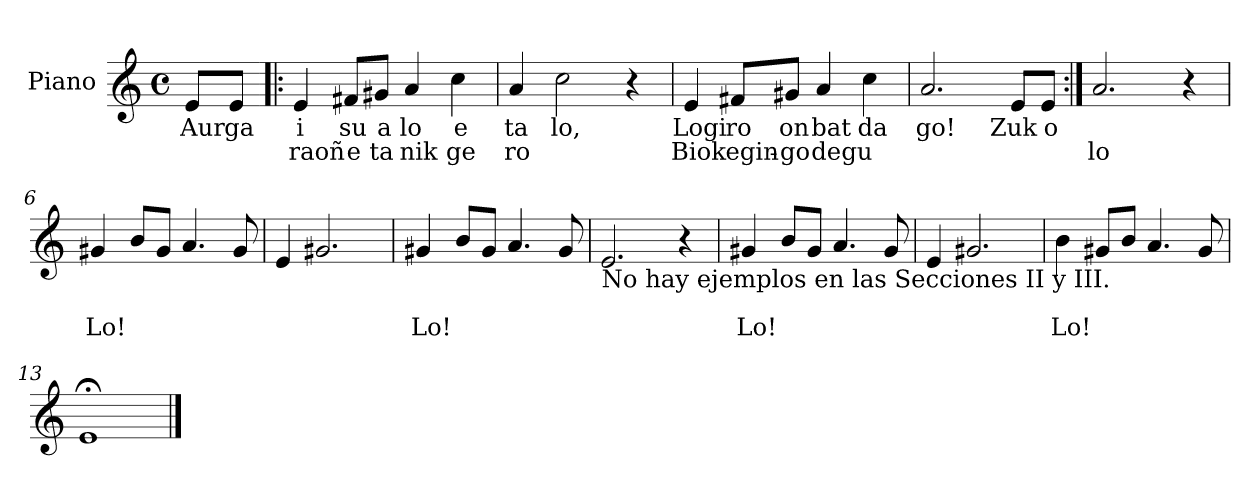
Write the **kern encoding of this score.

**kern	**text	**text
*part1	*part1	*part1
*staff1	*staff1	*staff1
*I"Piano	*	*
*I'Pno.	*	*
*clefG2	*	*
*k[]	*	*
*M4/4	*	*
*met(c)	*	*
=	=	=
8e/L	Aur	.
8e/J	ga	.
=1!|:	=1!|:	=1!|:
4e/	i	raoñ
8f#X/L	su	e
8g#X/J	a	ta
4a/	lo	nik
4cc\	e	ge
=2	=2	=2
4a/	ta	ro
2cc\	lo,	.
4r	.	.
=3	=3	=3
4e/	Logi	Biok
8f#X/L	ro	egin-
8g#X/J	on	-go
4a/	bat	de
4cc\	da	gu
!!LO:LB:g=z
=4	=4	=4
2.a/	go!	.
8e/L	Zuk	.
8e/J	o	.
=5:|!	=5:|!	=5:|!
2.a/	.	lo
4r	.	.
=6	=6	=6
4g#X/	.	Lo!
8b/L	.	.
8g#/J	.	.
4.a/	.	.
8g#/	.	.
=7	=7	=7
4e/	.	.
2.g#X/	.	.
=8	=8	=8
4g#X/	.	Lo!
8b/L	.	.
8g#/J	.	.
4.a/	.	.
8g#/	.	.
!!LO:LB:g=z
=9	=9	=9
!LO:TX:b:t=No hay ejemplos en las Secciones II y III.	!	!
2.e/	.	.
4r	.	.
=10	=10	=10
4g#X/	.	Lo!
8b/L	.	.
8g#/J	.	.
4.a/	.	.
8g#/	.	.
=11	=11	=11
4e/	.	.
2.g#X/	.	.
=12	=12	=12
4b\	.	Lo!
8g#X/L	.	.
8b/J	.	.
4.a/	.	.
8g#/	.	.
=13	=13	=13
1e;<	.	.
==	==	==
*-	*-	*-
